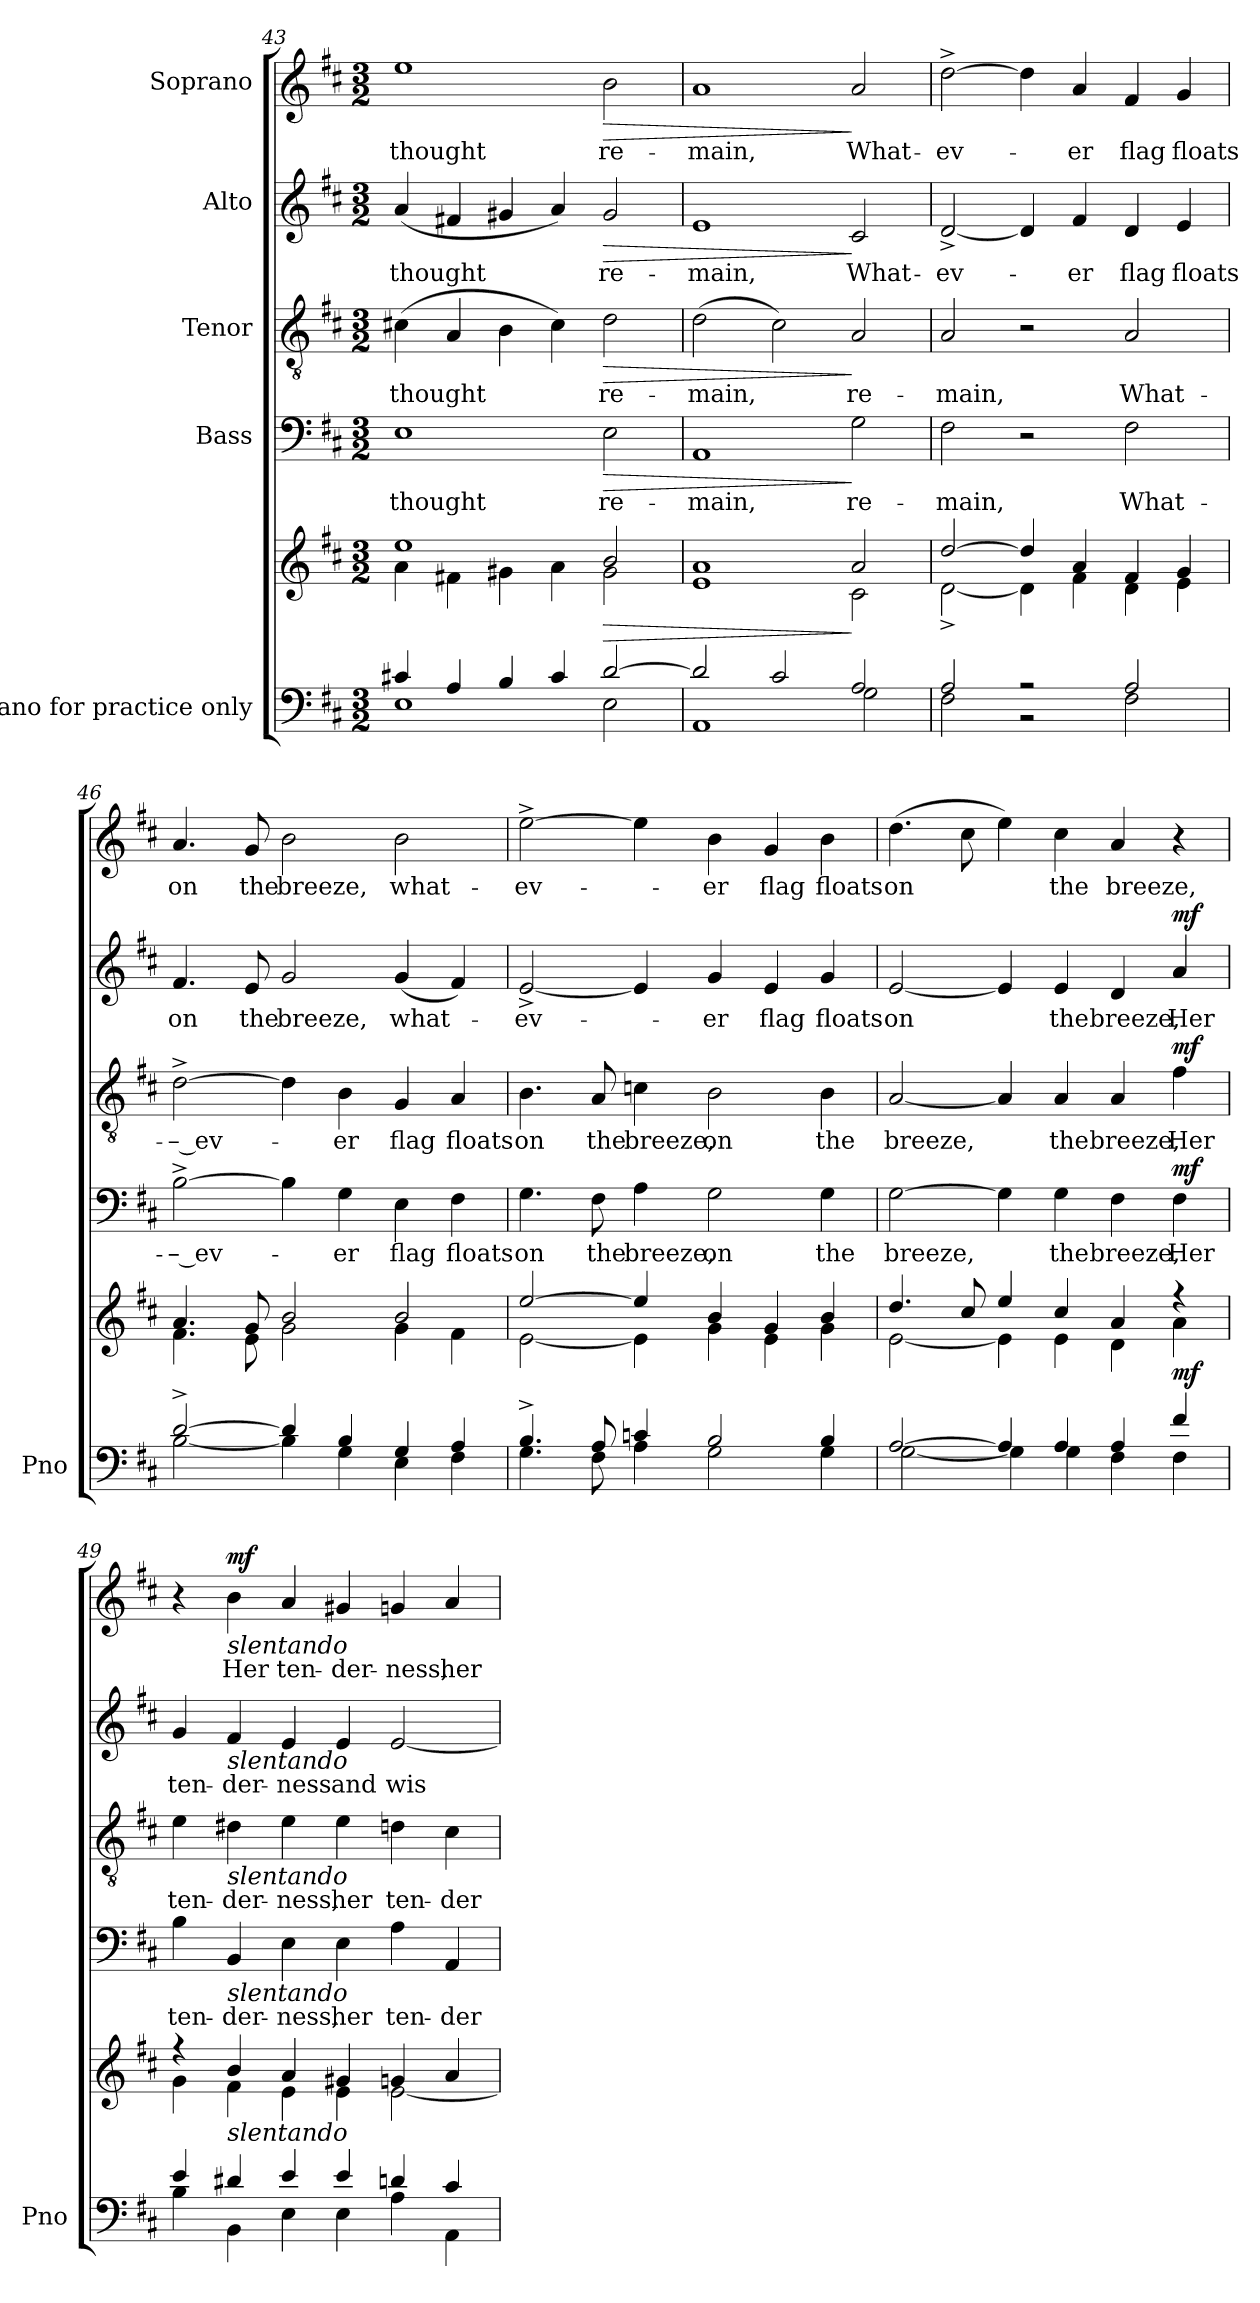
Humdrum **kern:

**kern	**kern	**dynam	**kern	**text	**dynam	**kern	**text	**dynam	**kern	**text	**dynam	**kern	**text	**dynam
*part5	*part5	*part5	*part4	*part4	*part4	*part3	*part3	*part3	*part2	*part2	*part2	*part1	*part1	*part1
*staff6	*staff5	*staff5/6	*staff4	*staff4	*staff4	*staff3	*staff3	*staff3	*staff2	*staff2	*staff2	*staff1	*staff1	*staff1
*I"Piano for practice only	*	*	*I"Bass	*	*	*I"Tenor	*	*	*I"Alto	*	*	*I"Soprano	*	*
*I'Pno	*	*	*	*	*	*	*	*	*	*	*	*	*	*
*clefF4	*clefG2	*	*clefF4	*	*	*clefGv2	*	*	*clefG2	*	*	*clefG2	*	*
*k[f#c#]	*k[f#c#]	*	*k[f#c#]	*	*	*k[f#c#]	*	*	*k[f#c#]	*	*	*k[f#c#]	*	*
*M3/2	*M3/2	*	*M3/2	*	*	*M3/2	*	*	*M3/2	*	*	*M3/2	*	*
=43	=43	=43	=43	=43	=43	=43	=43	=43	=43	=43	=43	=43	=43	=43
*^	*^	*	*	*	*	*	*	*	*	*	*	*	*	*
!	!	!	!	!	!	!LO:LY:b	!	!	!LO:LY:b	!	!	!LO:LY:b	!	!	!LO:LY:b	!
4c#X/	1E	1ee	4a\	.	1E	thought	.	(4c#X\	thought	.	(4a/	thought	.	1ee	thought	.
4A/	.	.	4f#X\	.	.	.	.	4A/	.	.	4f#X/	.	.	.	.	.
4B/	.	.	4g#X\	.	.	.	.	4B\	.	.	4g#X/	.	.	.	.	.
4c#/	.	.	4a\	.	.	.	.	4c#\)	.	.	4a/)	.	.	.	.	.
!	!	!	!	!LO:HP:b	!	!LO:LY:b	!LO:HP:b	!	!LO:LY:b	!LO:HP:b	!	!LO:LY:b	!LO:HP:b	!	!LO:LY:b	!LO:HP:b
[2d/	2E\	2b/	2g#\	>	2E\	re-	>	2d\	re-	>	2g#/	re-	>	2b\	re-	>
=44	=44	=44	=44	=44	=44	=44	=44	=44	=44	=44	=44	=44	=44	=44	=44	=44
!	!	!	!	!	!	!LO:LY:b	!	!	!LO:LY:b	!	!	!LO:LY:b	!	!	!LO:LY:b	!
2d/]	1AA	1a	1e	.	1AA	-main,	.	(2d\	-main,	.	1e	-main,	.	1a	-main,	.
2c#/	.	.	.	.	.	.	.	2c#\)	.	.	.	.	.	.	.	.
!	!	!	!	!	!	!LO:LY:b	!	!	!LO:LY:b	!	!	!LO:LY:b	!	!	!LO:LY:b	!
2A/	2G\	2a/	2c#\	]	2G\	re-	]	2A/	re-	]	2c#/	What-	]	2a/	What-	]
=45	=45	=45	=45	=45	=45	=45	=45	=45	=45	=45	=45	=45	=45	=45	=45	=45
!	!	!	!	!	!	!LO:LY:b	!	!	!LO:LY:b	!	!	!LO:LY:b	!	!	!LO:LY:b	!
2A/	2F#\	[2dd/	[2d^\	.	2F#\	-main,	.	2A/	-main,	.	[2d^>/	-ev-	.	[2dd^\	-ev-	.
2r	2r	4dd/]	4d\]	.	2r	.	.	2r	.	.	4d/]	.	.	4dd\]	.	.
!	!	!	!	!	!	!	!	!	!	!	!	!LO:LY:b	!	!	!LO:LY:b	!
.	.	4a/	4f#\	.	.	.	.	.	.	.	4f#/	-er	.	4a/	-er	.
!	!	!	!	!	!	!LO:LY:b	!	!	!LO:LY:b	!	!	!LO:LY:b	!	!	!LO:LY:b	!
2A/	2F#\	4f#/	4d\	.	2F#\	What-	.	2A/	What-	.	4d/	flag	.	4f#/	flag	.
!	!	!	!	!	!	!	!	!	!	!	!	!LO:LY:b	!	!	!LO:LY:b	!
.	.	4g/	4e\	.	.	.	.	.	.	.	4e/	floats	.	4g/	floats	.
!!LO:LB:g=z
=46	=46	=46	=46	=46	=46	=46	=46	=46	=46	=46	=46	=46	=46	=46	=46	=46
!	!	!	!	!	!	!LO:LY:b	!	!	!LO:LY:b	!	!	!LO:LY:b	!	!	!LO:LY:b	!
[2d^/	[2B\	4.a/	4.f#\	.	[2B^\	-– ev-	.	[2d^\	-– ev-	.	4.f#/	on	.	4.a/	on	.
!	!	!	!	!	!	!	!	!	!	!	!	!LO:LY:b	!	!	!LO:LY:b	!
.	.	8g/	8e\	.	.	.	.	.	.	.	8e/	the	.	8g/	the	.
!	!	!	!	!	!	!	!	!	!	!	!	!LO:LY:b	!	!	!LO:LY:b	!
4d/]	4B\]	2b/	2g\	.	4B\]	.	.	4d\]	.	.	2g/	breeze,	.	2b\	breeze,	.
!	!	!	!	!	!	!LO:LY:b	!	!	!LO:LY:b	!	!	!	!	!	!	!
4B/	4G\	.	.	.	4G\	-er	.	4B\	-er	.	.	.	.	.	.	.
!	!	!	!	!	!	!LO:LY:b	!	!	!LO:LY:b	!	!	!LO:LY:b	!	!	!LO:LY:b	!
4G/	4E\	2b/	4g\	.	4E\	flag	.	4G/	flag	.	(4g/	what-	.	2b\	what-	.
!	!	!	!	!	!	!LO:LY:b	!	!	!LO:LY:b	!	!	!	!	!	!	!
4A/	4F#\	.	4f#\	.	4F#\	floats	.	4A/	floats	.	4f#/)	.	.	.	.	.
=47	=47	=47	=47	=47	=47	=47	=47	=47	=47	=47	=47	=47	=47	=47	=47	=47
!	!	!	!	!	!	!LO:LY:b	!	!	!LO:LY:b	!	!	!LO:LY:b	!	!	!LO:LY:b	!
4.B^/	4.G\	[2ee/	[2e\	.	4.G\	on	.	4.B\	on	.	[2e^>/	-ev-	.	[2ee^\	-ev-	.
!	!	!	!	!	!	!LO:LY:b	!	!	!LO:LY:b	!	!	!	!	!	!	!
8A/	8F#\	.	.	.	8F#\	the	.	8A/	the	.	.	.	.	.	.	.
!	!	!	!	!	!	!LO:LY:b	!	!	!LO:LY:b	!	!	!	!	!	!	!
4cn/	4A\	4ee/]	4e\]	.	4A\	breeze,	.	4cn\	breeze,	.	4e/]	.	.	4ee\]	.	.
!	!	!	!	!	!	!LO:LY:b	!	!	!LO:LY:b	!	!	!LO:LY:b	!	!	!LO:LY:b	!
2B/	2G\	4b/	4g\	.	2G\	on	.	2B\	on	.	4g/	-er	.	4b\	-er	.
!	!	!	!	!	!	!	!	!	!	!	!	!LO:LY:b	!	!	!LO:LY:b	!
.	.	4g/	4e\	.	.	.	.	.	.	.	4e/	flag	.	4g/	flag	.
!	!	!	!	!	!	!LO:LY:b	!	!	!LO:LY:b	!	!	!LO:LY:b	!	!	!LO:LY:b	!
4B/	4G\	4b/	4g\	.	4G\	the	.	4B\	the	.	4g/	floats	.	4b\	floats	.
=48	=48	=48	=48	=48	=48	=48	=48	=48	=48	=48	=48	=48	=48	=48	=48	=48
!	!	!	!	!	!	!LO:LY:b	!	!	!LO:LY:b	!	!	!LO:LY:b	!	!	!LO:LY:b	!
[2A/	[2G\	4.dd/	[2e\	.	[2G\	breeze,	.	[2A/	breeze,	.	[2e/	on	.	(4.dd\	on	.
.	.	8cc#/	.	.	.	.	.	.	.	.	.	.	.	8cc#\	.	.
4A/]	4G\]	4ee/	4e\]	.	4G\]	.	.	4A/]	.	.	4e/]	.	.	4ee\)	.	.
!	!	!	!	!	!	!LO:LY:b	!	!	!LO:LY:b	!	!	!LO:LY:b	!	!	!LO:LY:b	!
4A/	4G\	4cc#/	4e\	.	4G\	the	.	4A/	the	.	4e/	the	.	4cc#\	the	.
!	!	!	!	!	!	!LO:LY:b	!	!	!LO:LY:b	!	!	!LO:LY:b	!	!	!LO:LY:b	!
4A/	4F#\	4a/	4d\	.	4F#\	breeze,	.	4A/	breeze,	.	4d/	breeze,	.	4a/	breeze,	.
!	!	!	!	!LO:DY:a=2	!	!LO:LY:b	!LO:DY:a	!	!LO:LY:b	!LO:DY:a	!	!LO:LY:b	!LO:DY:a	!	!	!
4f#/	4F#\	4r	4a\	mf	4F#\	Her	mf	4f#\	Her	mf	4a/	Her	mf	4r	.	.
!!LO:PB:g=z
=49	=49	=49	=49	=49	=49	=49	=49	=49	=49	=49	=49	=49	=49	=49	=49	=49
!	!	!	!	!	!	!LO:LY:b	!	!	!LO:LY:b	!	!	!LO:LY:b	!	!	!	!
4e/	4B\	4r	4g\	.	4B\	ten-	.	4e\	ten-	.	4g/	ten-	.	4r	.	.
!	!	!	!	!	!	!	!	!	!	!	!	!	!	!LO:TX:b:i:t=slentando	!	!
!	!	!	!	!	!	!	!	!	!	!	!LO:TX:b:i:t=slentando	!	!	!	!	!
!	!	!	!	!	!	!	!	!LO:TX:b:i:t=slentando	!	!	!	!	!	!	!	!
!	!	!	!	!	!LO:TX:b:i:t=slentando	!	!	!	!	!	!	!	!	!	!	!
!	!	!LO:TX:b:i:t=slentando	!	!	!	!	!	!	!	!	!	!	!	!	!	!
!	!	!	!	!	!	!LO:LY:b	!	!	!LO:LY:b	!	!	!LO:LY:b	!	!	!LO:LY:b	!LO:DY:a
4d#X/	4BB\	4b/	4f#\	.	4BB/	-der-	.	4d#X\	-der-	.	4f#/	-der-	.	4b\	Her	mf
!	!	!	!	!	!	!LO:LY:b	!	!	!LO:LY:b	!	!	!LO:LY:b	!	!	!LO:LY:b	!
4e/	4E\	4a/	4e\	.	4E\	-ness,	.	4e\	-ness,	.	4e/	-ness	.	4a/	ten-	.
!	!	!	!	!	!	!LO:LY:b	!	!	!LO:LY:b	!	!	!LO:LY:b	!	!	!LO:LY:b	!
4e/	4E\	4g#X/	4e\	.	4E\	her	.	4e\	her	.	4e/	and	.	4g#X/	-der-	.
!	!	!	!	!	!	!LO:LY:b	!	!	!LO:LY:b	!	!	!LO:LY:b	!	!	!LO:LY:b	!
4dn/	4A\	4gn/	[2e\	.	4A\	ten-	.	4dn\	ten-	.	[2e/	wis-	.	4gn/	-ness,	.
!	!	!	!	!	!	!LO:LY:b	!	!	!LO:LY:b	!	!	!	!	!	!LO:LY:b	!
4c#/	4AA\	4a/	.	.	4AA/	-der-	.	4c#\	-der-	.	.	.	.	4a/	her	.
*v	*v	*	*	*	*	*	*	*	*	*	*	*	*	*	*	*
*	*v	*v	*	*	*	*	*	*	*	*	*	*	*	*	*
=	=	=	=	=	=	=	=	=	=	=	=	=	=	=
*-	*-	*-	*-	*-	*-	*-	*-	*-	*-	*-	*-	*-	*-	*-
